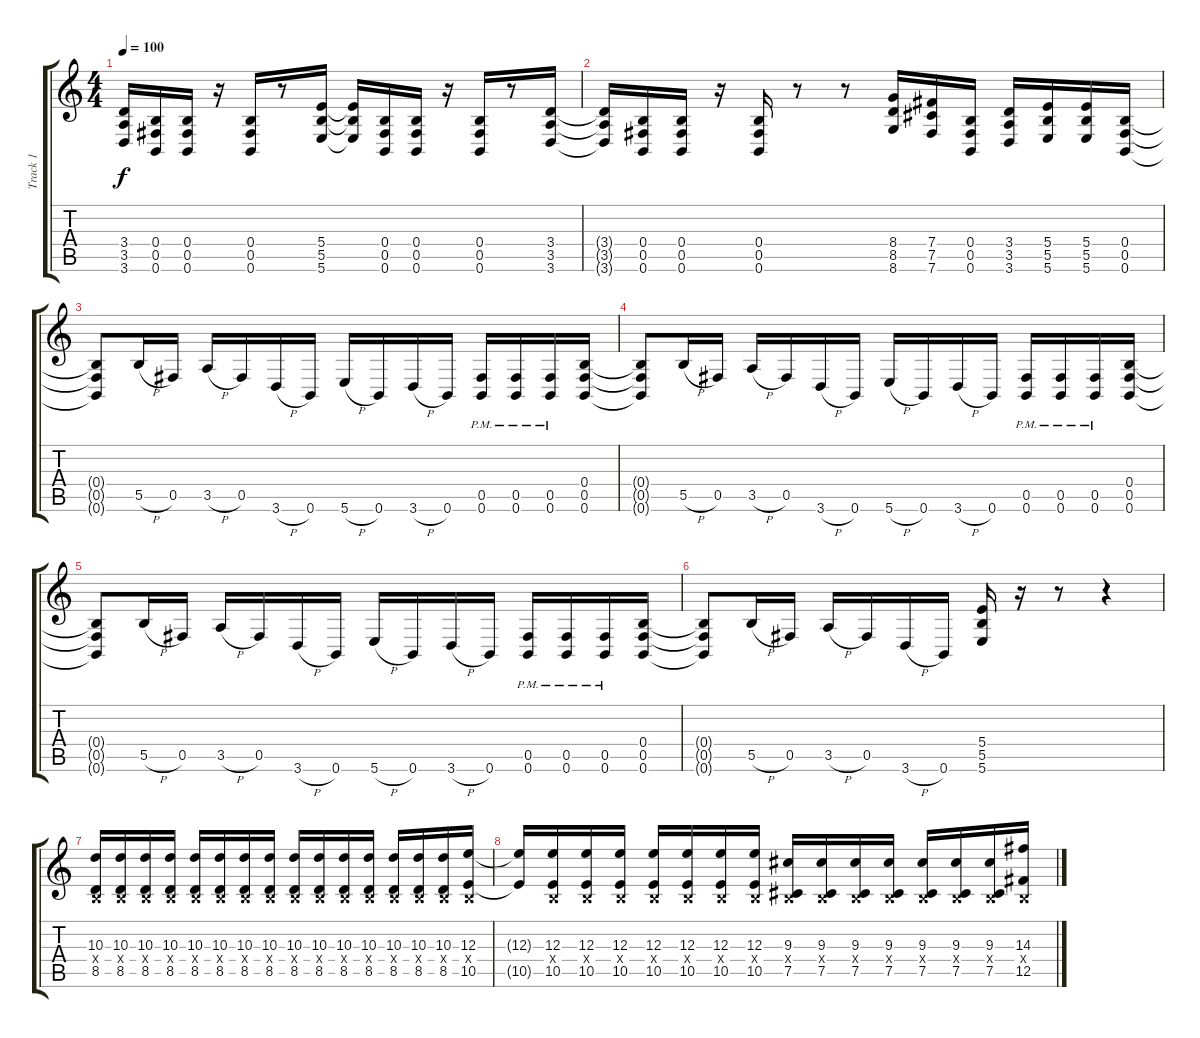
\track ("Track 1" "Track 1") {instrument overdrivenguitar}
\staff {score tabs}
\tuning (Db4 Ab3 E3 B2 Gb2 B1) {hide}
\ts (4 4)
\tempo 100
\clef g2
\ks c
(3.4{t} 3.5{t} 3.6{t}).16{dy f} (0.4 0.5 0.6).16 (0.4 0.5 0.6).16 r.16 (0.4 0.5 0.6).16 r.8 (5.4 5.5 5.6).16 (5.4{t} 5.5{t} 5.6{t}).16 (0.4 0.5 0.6).16 (0.4 0.5 0.6).16 r.16 (0.4 0.5 0.6).16 r.8 (3.4 3.5 3.6).16 |
(3.4{t} 3.5{t} 3.6{t}).16 (0.4 0.5 0.6).16 (0.4 0.5 0.6).16 r.16 (0.4 0.5 0.6).16 r.8 r.8 (8.4 8.5 8.6).16 (7.4 7.5 7.6).16 (0.4 0.5 0.6).16 (3.4 3.5 3.6).16 (5.4 5.5 5.6).16 (5.4 5.5 5.6).16 (0.4 0.5 0.6).16 |
(0.4{t} 0.5{t} 0.6{t}).8 5.5{h}.16 0.5.16 3.5{h}.16 0.5.16 3.6{h}.16 0.6.16 5.6{h}.16 0.6.16 3.6{h}.16 0.6.16 (0.5{pm} 0.6{pm}).16 (0.5{pm} 0.6{pm}).16 (0.5{pm} 0.6{pm}).16 (0.4 0.5 0.6).16 |
(0.4{t} 0.5{t} 0.6{t}).8 5.5{h}.16 0.5.16 3.5{h}.16 0.5.16 3.6{h}.16 0.6.16 5.6{h}.16 0.6.16 3.6{h}.16 0.6.16 (0.5{pm} 0.6{pm}).16 (0.5{pm} 0.6{pm}).16 (0.5{pm} 0.6{pm}).16 (0.4 0.5 0.6).16 |
(0.4{t} 0.5{t} 0.6{t}).8 5.5{h}.16 0.5.16 3.5{h}.16 0.5.16 3.6{h}.16 0.6.16 5.6{h}.16 0.6.16 3.6{h}.16 0.6.16 (0.5{pm} 0.6{pm}).16 (0.5{pm} 0.6{pm}).16 (0.5{pm} 0.6{pm}).16 (0.4 0.5 0.6).16 |
(0.4{t} 0.5{t} 0.6{t}).8 5.5{h}.16 0.5.16 3.5{h}.16 0.5.16 3.6{h}.16 0.6.16 (5.4 5.5 5.6).16 r.16 r.8 r.4 |
(10.3 0.4{x} 8.5).16 (10.3 0.4{x} 8.5).16 (10.3 0.4{x} 8.5).16 (10.3 0.4{x} 8.5).16 (10.3 0.4{x} 8.5).16 (10.3 0.4{x} 8.5).16 (10.3 0.4{x} 8.5).16 (10.3 0.4{x} 8.5).16 (10.3 0.4{x} 8.5).16 (10.3 0.4{x} 8.5).16 (10.3 0.4{x} 8.5).16 (10.3 0.4{x} 8.5).16 (10.3 0.4{x} 8.5).16 (10.3 0.4{x} 8.5).16 (10.3 0.4{x} 8.5).16 (12.3 0.4{x} 10.5).16 |
(12.3{t} 10.5{t}).16 (12.3 0.4{x} 10.5).16 (12.3 0.4{x} 10.5).16 (12.3 0.4{x} 10.5).16 (12.3 0.4{x} 10.5).16 (12.3 0.4{x} 10.5).16 (12.3 0.4{x} 10.5).16 (12.3 0.4{x} 10.5).16 (9.3 0.4{x} 7.5).16 (9.3 0.4{x} 7.5).16 (9.3 0.4{x} 7.5).16 (9.3 0.4{x} 7.5).16 (9.3 0.4{x} 7.5).16 (9.3 0.4{x} 7.5).16 (9.3 0.4{x} 7.5).16 (14.3 0.4{x} 12.5).16
